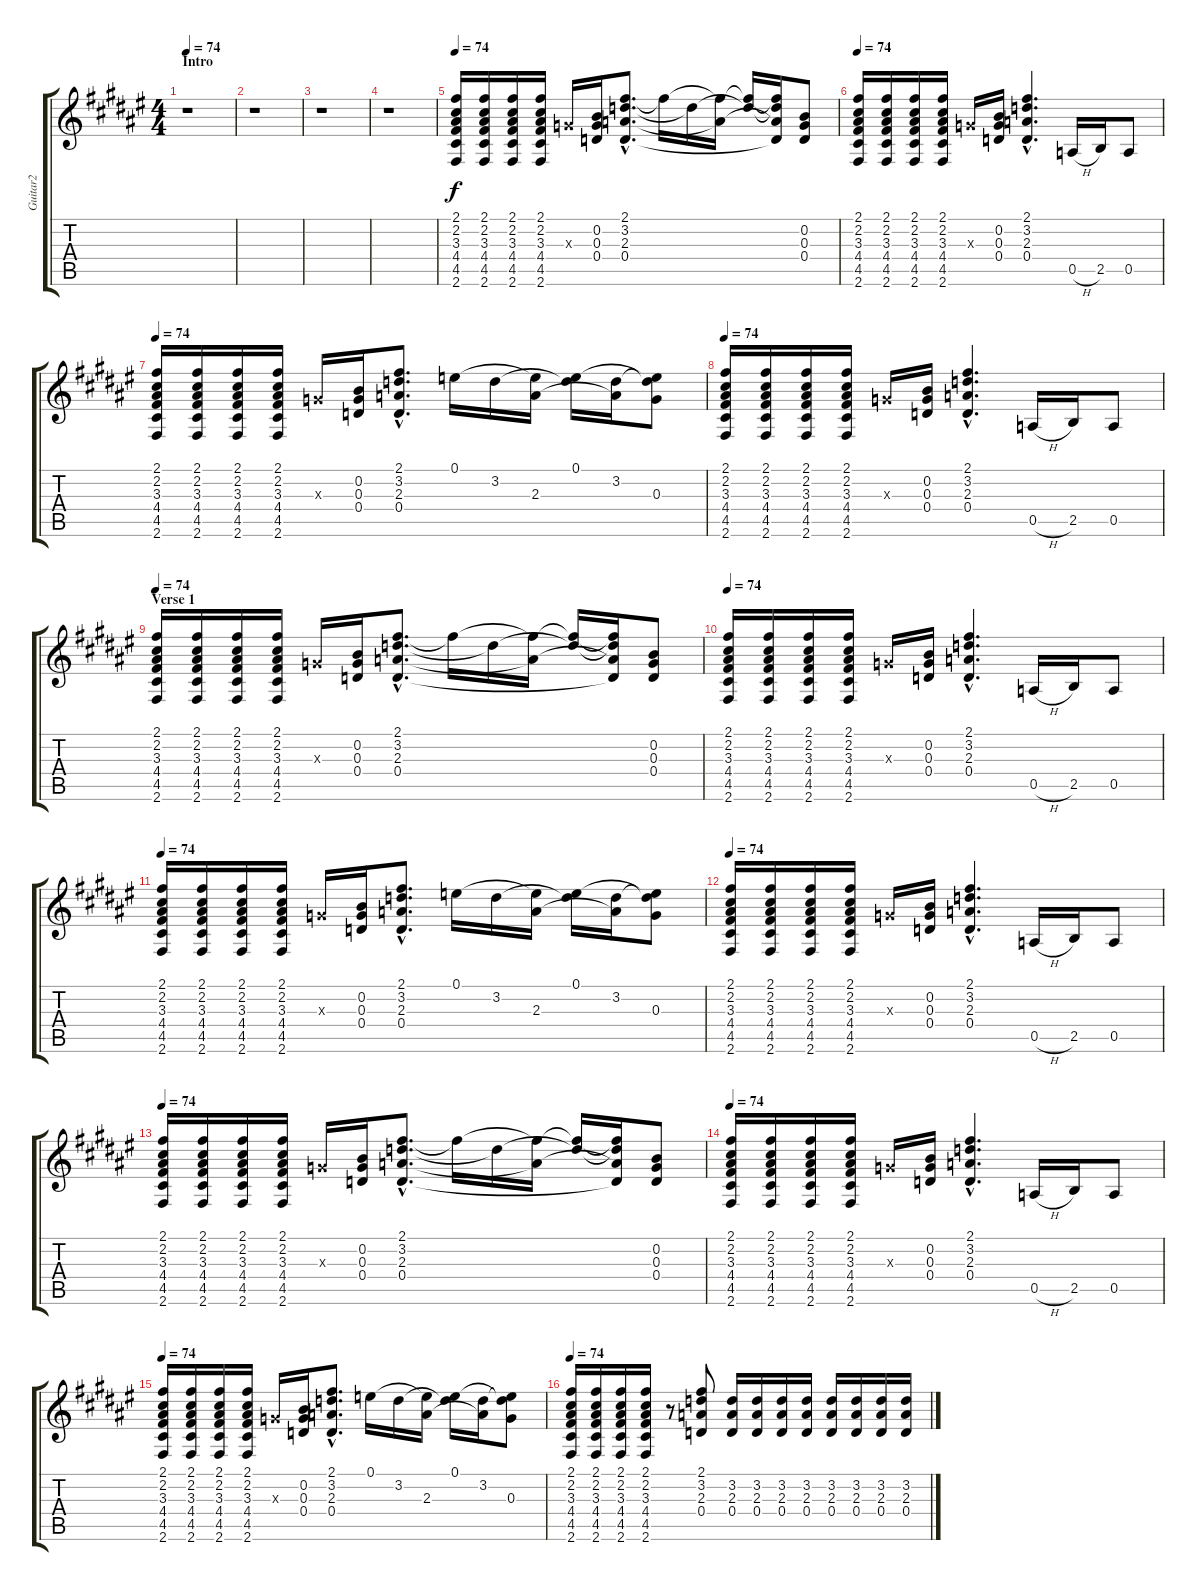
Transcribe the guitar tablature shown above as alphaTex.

\track ("Guitar2" "Guitar2") {instrument acousticguitarsteel}
\staff {score tabs}
\tuning (E4 B3 G3 D3 A2 E2) {hide}
\ts (4 4)
\section ("" "Intro")
\tempo 74
\tempo 100
\tempo 74
\clef g2
\ks f#
r.1{dy f instrument acousticguitarsteel} |
r.1 |
r.1 |
r.1 |
\tempo 74
(2.1 2.2 3.3 4.4 4.5 2.6).16 (2.1 2.2 3.3 4.4 4.5 2.6).16 (2.1 2.2 3.3 4.4 4.5 2.6).16 (2.1 2.2 3.3 4.4 4.5 2.6).16 0.3{x}.16 (0.2 0.3 0.4).16 (2.1{hac} 3.2{hac} 2.3{hac} 0.4{hac}).8{d} 2.1{t}.16 3.2{t}.16 (2.1{t} 2.3{t}).16 (2.1{t} 3.2{t}).16 (2.1{t} 3.2{t} 2.3{t} 0.4{t}).16 (0.2 0.3 0.4).8 |
\tempo 74
(2.1 2.2 3.3 4.4 4.5 2.6).16 (2.1 2.2 3.3 4.4 4.5 2.6).16 (2.1 2.2 3.3 4.4 4.5 2.6).16 (2.1 2.2 3.3 4.4 4.5 2.6).16 0.3{x}.16 (0.2 0.3 0.4).16 (2.1{hac} 3.2{hac} 2.3{hac} 0.4{hac}).4{d} 0.5{h}.16 2.5.16 0.5.8 |
\tempo 74
(2.1 2.2 3.3 4.4 4.5 2.6).16 (2.1 2.2 3.3 4.4 4.5 2.6).16 (2.1 2.2 3.3 4.4 4.5 2.6).16 (2.1 2.2 3.3 4.4 4.5 2.6).16 0.3{x}.16 (0.2 0.3 0.4).16 (2.1{hac} 3.2{hac} 2.3{hac} 0.4{hac}).8{d} 0.1.16 3.2.16 (0.1{t} 2.3).16 (0.1 3.2{t}).16 (3.2 2.3{t}).16 (0.1{t} 3.2{t} 0.3).8 |
\tempo 74
(2.1 2.2 3.3 4.4 4.5 2.6).16 (2.1 2.2 3.3 4.4 4.5 2.6).16 (2.1 2.2 3.3 4.4 4.5 2.6).16 (2.1 2.2 3.3 4.4 4.5 2.6).16 0.3{x}.16 (0.2 0.3 0.4).16 (2.1{hac} 3.2{hac} 2.3{hac} 0.4{hac}).4{d} 0.5{h}.16 2.5.16 0.5.8 |
\section ("" "Verse 1")
\tempo 74
(2.1 2.2 3.3 4.4 4.5 2.6).16 (2.1 2.2 3.3 4.4 4.5 2.6).16 (2.1 2.2 3.3 4.4 4.5 2.6).16 (2.1 2.2 3.3 4.4 4.5 2.6).16 0.3{x}.16 (0.2 0.3 0.4).16 (2.1{hac} 3.2{hac} 2.3{hac} 0.4{hac}).8{d} 2.1{t}.16 3.2{t}.16 (2.1{t} 2.3{t}).16 (2.1{t} 3.2{t}).16 (2.1{t} 3.2{t} 2.3{t} 0.4{t}).16 (0.2 0.3 0.4).8 |
\tempo 74
(2.1 2.2 3.3 4.4 4.5 2.6).16 (2.1 2.2 3.3 4.4 4.5 2.6).16 (2.1 2.2 3.3 4.4 4.5 2.6).16 (2.1 2.2 3.3 4.4 4.5 2.6).16 0.3{x}.16 (0.2 0.3 0.4).16 (2.1{hac} 3.2{hac} 2.3{hac} 0.4{hac}).4{d} 0.5{h}.16 2.5.16 0.5.8 |
\tempo 74
(2.1 2.2 3.3 4.4 4.5 2.6).16 (2.1 2.2 3.3 4.4 4.5 2.6).16 (2.1 2.2 3.3 4.4 4.5 2.6).16 (2.1 2.2 3.3 4.4 4.5 2.6).16 0.3{x}.16 (0.2 0.3 0.4).16 (2.1{hac} 3.2{hac} 2.3{hac} 0.4{hac}).8{d} 0.1.16 3.2.16 (0.1{t} 2.3).16 (0.1 3.2{t}).16 (3.2 2.3{t}).16 (0.1{t} 3.2{t} 0.3).8 |
\tempo 74
(2.1 2.2 3.3 4.4 4.5 2.6).16 (2.1 2.2 3.3 4.4 4.5 2.6).16 (2.1 2.2 3.3 4.4 4.5 2.6).16 (2.1 2.2 3.3 4.4 4.5 2.6).16 0.3{x}.16 (0.2 0.3 0.4).16 (2.1{hac} 3.2{hac} 2.3{hac} 0.4{hac}).4{d} 0.5{h}.16 2.5.16 0.5.8 |
\tempo 74
(2.1 2.2 3.3 4.4 4.5 2.6).16 (2.1 2.2 3.3 4.4 4.5 2.6).16 (2.1 2.2 3.3 4.4 4.5 2.6).16 (2.1 2.2 3.3 4.4 4.5 2.6).16 0.3{x}.16 (0.2 0.3 0.4).16 (2.1{hac} 3.2{hac} 2.3{hac} 0.4{hac}).8{d} 2.1{t}.16 3.2{t}.16 (2.1{t} 2.3{t}).16 (2.1{t} 3.2{t}).16 (2.1{t} 3.2{t} 2.3{t} 0.4{t}).16 (0.2 0.3 0.4).8 |
\tempo 74
(2.1 2.2 3.3 4.4 4.5 2.6).16 (2.1 2.2 3.3 4.4 4.5 2.6).16 (2.1 2.2 3.3 4.4 4.5 2.6).16 (2.1 2.2 3.3 4.4 4.5 2.6).16 0.3{x}.16 (0.2 0.3 0.4).16 (2.1{hac} 3.2{hac} 2.3{hac} 0.4{hac}).4{d} 0.5{h}.16 2.5.16 0.5.8 |
\tempo 74
(2.1 2.2 3.3 4.4 4.5 2.6).16 (2.1 2.2 3.3 4.4 4.5 2.6).16 (2.1 2.2 3.3 4.4 4.5 2.6).16 (2.1 2.2 3.3 4.4 4.5 2.6).16 0.3{x}.16 (0.2 0.3 0.4).16 (2.1{hac} 3.2{hac} 2.3{hac} 0.4{hac}).8{d} 0.1.16 3.2.16 (0.1{t} 2.3).16 (0.1 3.2{t}).16 (3.2 2.3{t}).16 (0.1{t} 3.2{t} 0.3).8 |
\tempo 74
(2.1 2.2 3.3 4.4 4.5 2.6).16 (2.1 2.2 3.3 4.4 4.5 2.6).16 (2.1 2.2 3.3 4.4 4.5 2.6).16 (2.1 2.2 3.3 4.4 4.5 2.6).16 r.8 (2.1 3.2 2.3 0.4).8 (3.2 2.3 0.4).16 (3.2 2.3 0.4).16 (3.2 2.3 0.4).16 (3.2 2.3 0.4).16 (3.2 2.3 0.4).16 (3.2 2.3 0.4).16 (3.2 2.3 0.4).16 (3.2 2.3 0.4).16
